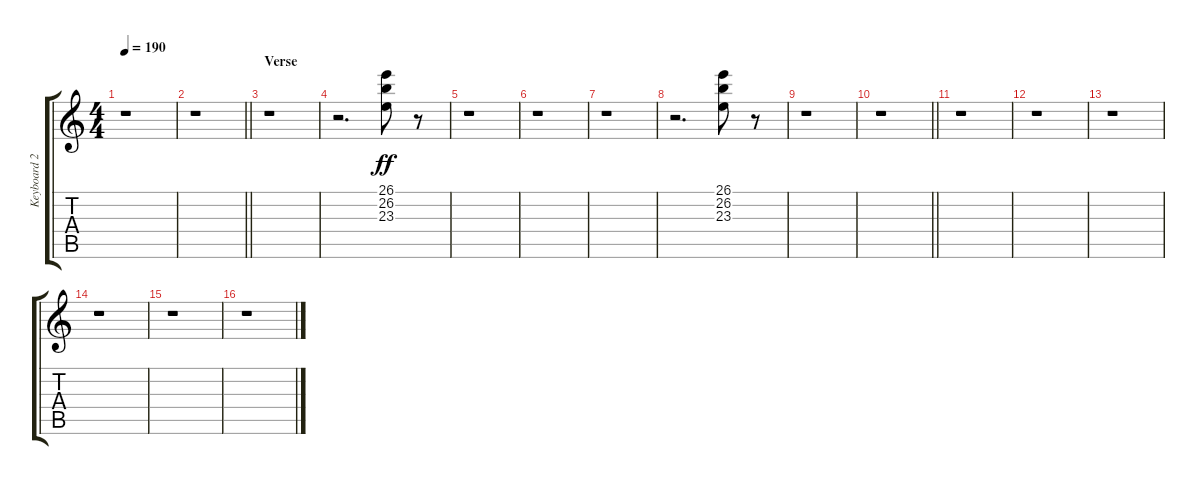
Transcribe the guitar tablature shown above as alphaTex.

\track ("Keyboard 2" "Keyboard 2") {instrument stringensemble1}
\staff {score tabs}
\tuning (D4 A3 F3 C3 G2 D2) {hide}
\ts (4 4)
\tempo 190
\clef g2
\ks c
r.1{dy ff} |
\barLineRight lightlight
r.1 |
\section ("" "Verse")
r.1 |
r.2{d} (26.1 26.2 23.3).8 r.8 |
r.1 |
r.1 |
r.1 |
r.2{d} (26.1 26.2 23.3).8 r.8 |
r.1 |
\barLineRight lightlight
r.1 |
r.1 |
r.1 |
r.1 |
r.1 |
r.1 |
r.1
